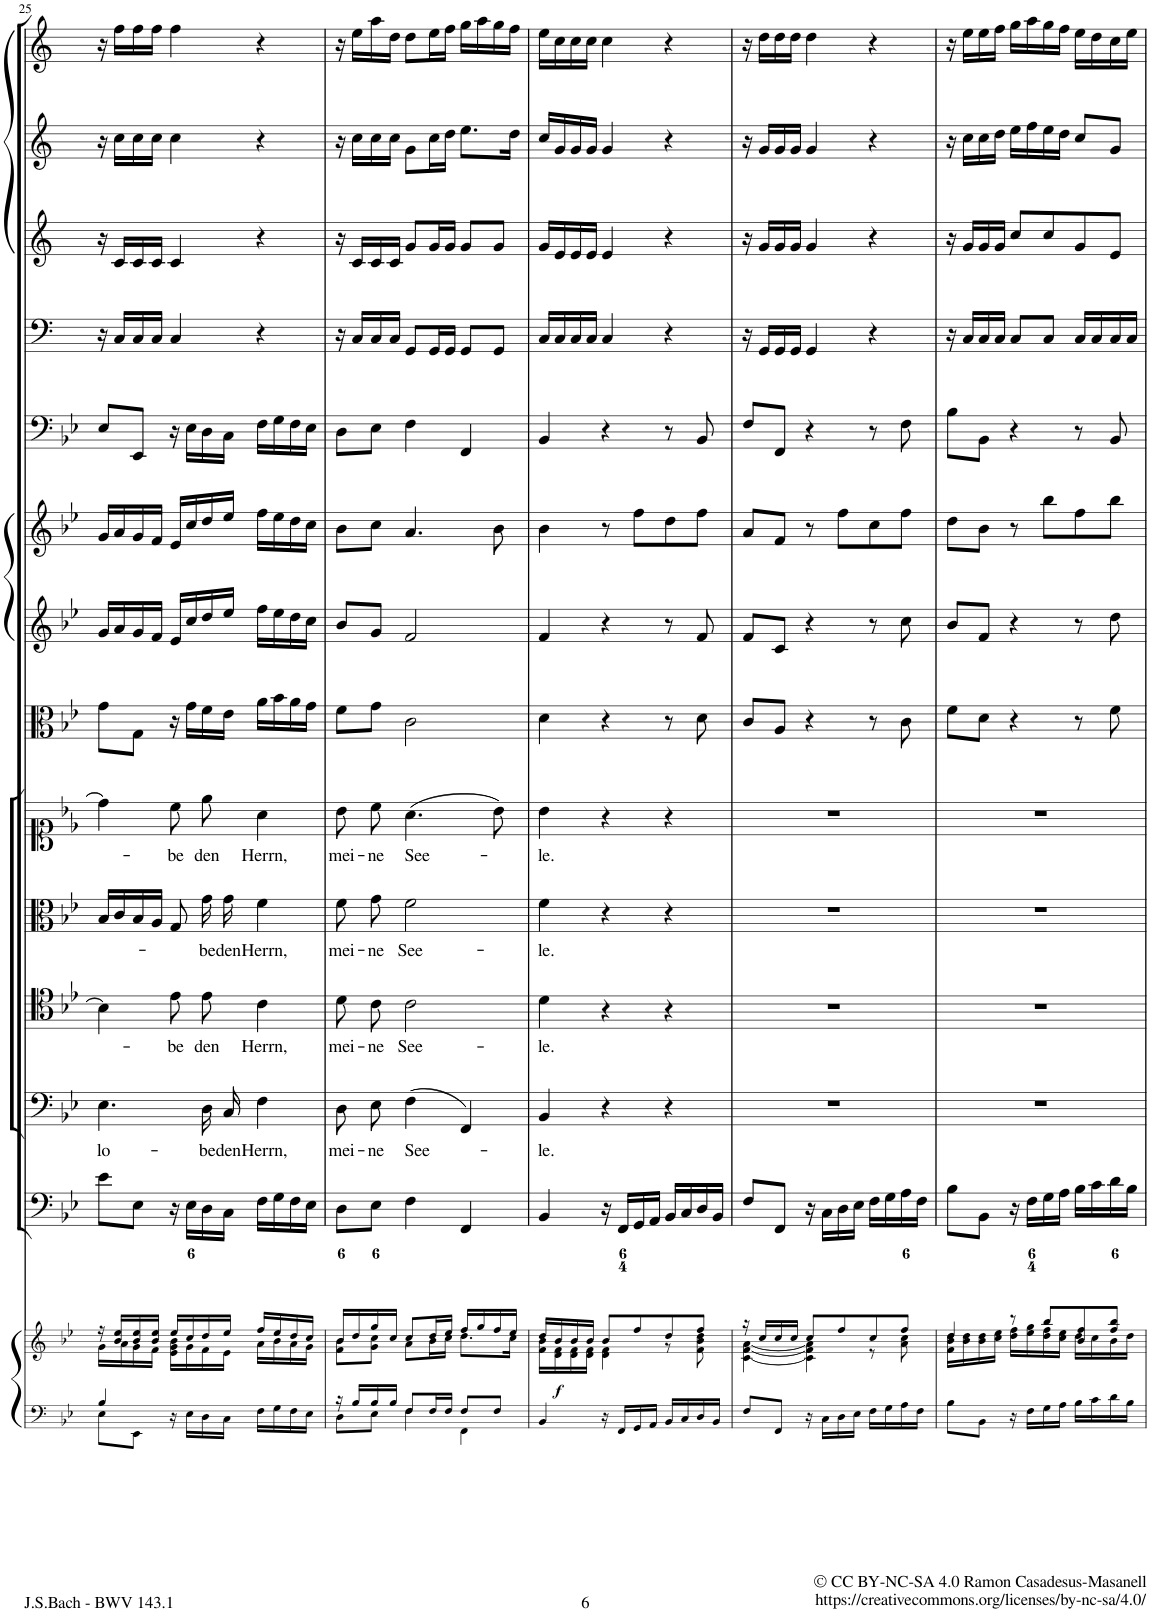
**kern	**kern	**dynam	**kern	**kern	**text	**kern	**text	**kern	**text	**kern	**text	**kern	**kern	**kern	**kern	**kern	**kern	**kern	**kern
*part14	*part14	*part14	*part13	*part12	*part12	*part11	*part11	*part10	*part10	*part9	*part9	*part8	*part7	*part6	*part5	*part4	*part3	*part2	*part1
*staff15	*staff14	*staff14/15	*staff13	*staff12	*staff12	*staff11	*staff11	*staff10	*staff10	*staff9	*staff9	*staff8	*staff7	*staff6	*staff5	*staff4	*staff3	*staff2	*staff1
*I"Piano reduction	*	*	*I"Continuo	*I"Basso	*	*I"Tenore	*	*I"Alto	*	*I"Soprano	*	*I"Viola	*I"Violino II	*I"Violino I	*I"Fagotto	*I"Timpani	*I"Corno da caccia III	*I"Corno da caccia II	*I"Corno da caccia I
*I'Pno	*	*	*	*	*	*	*	*	*	*	*	*I'Vla	*I'Vln	*I'Vln	*	*I'Timp	*	*	*
!!LO:PB:g=z
*clefF4	*clefG2	*	*clefF4	*clefF4	*	*clefC4	*	*clefC3	*	*clefC1	*	*clefC3	*clefG2	*clefG2	*clefF4	*clefF4	*clefG2	*clefG2	*clefG2
*	*	*	*	*	*	*	*	*	*	*	*	*	*	*	*	*Trd1c2	*Trd1c2	*Trd1c2	*Trd1c2
*k[b-e-]	*k[b-e-]	*	*k[b-e-]	*k[b-e-]	*	*k[b-e-]	*	*k[b-e-]	*	*k[b-e-]	*	*k[b-e-]	*k[b-e-]	*k[b-e-]	*k[b-e-]	*k[]	*k[]	*k[]	*k[]
*M3/4	*M3/4	*	*M3/4	*M3/4	*	*M3/4	*	*M3/4	*	*M3/4	*	*M3/4	*M3/4	*M3/4	*M3/4	*M3/4	*M3/4	*M3/4	*M3/4
=25	=25	=25	=25	=25	=25	=25	=25	=25	=25	=25	=25	=25	=25	=25	=25	=25	=25	=25	=25
*^	*^	*	*	*	*	*	*	*	*	*	*	*	*	*	*	*	*	*	*
!	!	!	!	!	!	!	!LO:LY:b	!	!	!	!	!	!	!	!	!	!	!	!	!	!
4B-/	8E-\L	16r	16g\LL	.	8e-\L	4.E-\	lo-	4B-\]	.	16B-/LL	.	4dd\]	.	8g\L	16g/LL	16g/LL	8E-/L	16r	16r	16r	16r
.	.	16b-/ 16ee-/LL	16a\	.	.	.	.	.	.	16c/	.	.	.	.	16a/	16a/	.	16C/LL	16c/LL	16cc\LL	16ff\LL
.	8EE-\J	16b-/ 16ee-/	16g\	.	8E-\J	.	.	.	.	16B-/	.	.	.	8G\J	16g/	16g/	8EE-/J	16C/	16c/	16cc\	16ff\
.	.	16b-/ 16ee-/JJ	16f\JJ	.	.	.	.	.	.	16A/JJ	.	.	.	.	16f/JJ	16f/JJ	.	16C/JJ	16c/JJ	16cc\JJ	16ff\JJ
!	!	!	!	!	!	!	!	!	!LO:LY:b	!	!	!	!LO:LY:b	!	!	!	!	!	!	!	!
16r	4ryy	16ee-/LL	16e-\ 16g\ 16b-\LL	.	16r	.	.	8e-\L	-be	8G/	.	8cc\L	-be	16r	16e-/LL	16e-/LL	16r	4C/	4c/	4cc\	4ff\
16E-\LL	.	16cc/	16g\	.	16E-\LL	.	.	.	.	.	.	.	.	16g\LL	16cc/	16cc/	16E-\LL	.	.	.	.
!	!	!	!	!	!	!	!LO:LY:b	!	!LO:LY:b	!	!LO:LY:b	!	!LO:LY:b	!	!	!	!	!	!	!	!
16D\	.	16dd/	16f\	.	16D\	16D/LL	-be	8e-\J	den	16g\	-be	8ee-\J	den	16f\	16dd/	16dd/	16D\	.	.	.	.
!	!	!	!	!	!	!	!LO:LY:b	!	!	!	!LO:LY:b	!	!	!	!	!	!	!	!	!	!
16C\JJ	.	16ee-/JJ	16e-\JJ	.	16C\JJ	16C/JJ	den	.	.	16g\	den	.	.	16e-\JJ	16ee-/JJ	16ee-/JJ	16C\JJ	.	.	.	.
!	!	!	!	!	!	!	!LO:LY:b	!	!LO:LY:b	!	!LO:LY:b	!	!LO:LY:b	!	!	!	!	!	!	!	!
16F\LL	4ryy	16ff/LL	16a\LL	.	16F\LL	4F\	Herrn,	4c\	Herrn,	4f\	Herrn,	4a\	Herrn,	16a\LL	16ff\LL	16ff\LL	16F\LL	4r	4r	4r	4r
16G\	.	16ee-/	16b-\	.	16G\	.	.	.	.	.	.	.	.	16b-\	16ee-\	16ee-\	16G\	.	.	.	.
16F\	.	16dd/	16a\	.	16F\	.	.	.	.	.	.	.	.	16a\	16dd\	16dd\	16F\	.	.	.	.
16E-\JJ	.	16cc/JJ	16g\JJ	.	16E-\JJ	.	.	.	.	.	.	.	.	16g\JJ	16cc\JJ	16cc\JJ	16E-\JJ	.	.	.	.
=26	=26	=26	=26	=26	=26	=26	=26	=26	=26	=26	=26	=26	=26	=26	=26	=26	=26	=26	=26	=26	=26
!	!	!	!	!	!	!	!LO:LY:b	!	!LO:LY:b	!	!LO:LY:b	!	!LO:LY:b	!	!	!	!	!	!	!	!
16r	8D\L	16b-/LL	8f\ 8b-\L	.	8D\L	8D\L	mei-	8d\L	mei-	8f\	mei-	8b-\L	mei-	8f\L	8b-/L	8b-\L	8D\L	16r	16r	16r	16r
16B-/LL	.	16dd/	.	.	.	.	.	.	.	.	.	.	.	.	.	.	.	16C/LL	16c/LL	16cc\LL	16ee\LL
!	!	!	!	!	!	!	!LO:LY:b	!	!LO:LY:b	!	!LO:LY:b	!	!LO:LY:b	!	!	!	!	!	!	!	!
16B-/	8E-\J	16gg/	8g\ 8cc\J	.	8E-\J	8E-\J	-ne	8c\J	-ne	8g\	-ne	8cc\J	-ne	8g\J	8g/J	8cc\J	8E-\J	16C/	16c/	16cc\	16aa\
16B-/JJ	.	16cc/JJ	.	.	.	.	.	.	.	.	.	.	.	.	.	.	.	16C/JJ	16c/JJ	16cc\JJ	16dd\JJ
!	!	!	!	!	!	!	!LO:LY:b	!	!LO:LY:b	!	!LO:LY:b	!	!LO:LY:b	!	!	!	!	!	!	!	!
8F/L	4F\	8cc/L	8a\L	.	4F\	(4F\	See-	2c\	See-	2f\	See-	(4.a\	See-	2c\	2f/	4.a/	4F\	8GG/L	8g/L	8g\L	8dd\L
16F/L	.	16dd/L	16b-\L	.	.	.	.	.	.	.	.	.	.	.	.	.	.	16GG/L	16g/L	16cc\L	16ee\L
16F/JJ	.	16ee-/JJ	16cc\JJ	.	.	.	.	.	.	.	.	.	.	.	.	.	.	16GG/JJ	16g/JJ	16dd\JJ	16ff\JJ
8F/L	4FF\	16ff/LL	8.dd\L	.	4FF/	4FF/)	.	.	.	.	.	.	.	.	.	.	4FF/	8GG/L	8g/L	8.ee\L	16gg\LL
.	.	16gg/	.	.	.	.	.	.	.	.	.	.	.	.	.	.	.	.	.	.	16aa\
8F/J	.	16ff/	.	.	.	.	.	.	.	.	.	8b-\)	.	.	.	8b-\	.	8GG/J	8g/J	.	16gg\
.	.	16ee-/JJ	16cc\Jk	.	.	.	.	.	.	.	.	.	.	.	.	.	.	.	.	16dd\Jk	16ff\JJ
*v	*v	*	*	*	*	*	*	*	*	*	*	*	*	*	*	*	*	*	*	*	*
=27	=27	=27	=27	=27	=27	=27	=27	=27	=27	=27	=27	=27	=27	=27	=27	=27	=27	=27	=27	=27
!	!	!	!	!	!	!LO:LY:b	!	!LO:LY:b	!	!LO:LY:b	!	!LO:LY:b	!	!	!	!	!	!	!	!
4BB-/	16dd/LL	16f\ 16b-\LL	.	4BB-/	4BB-/	-le.	4d\	-le.	4f\	-le.	4b-\	-le.	4d\	4f/	4b-\	4BB-/	16C/LL	16g/LL	16cc/LL	16ee\LL
!	!	!	!LO:DY:b	!	!	!	!	!	!	!	!	!	!	!	!	!	!	!	!	!
.	16b-/	16d\ 16f\	f	.	.	.	.	.	.	.	.	.	.	.	.	.	16C/	16e/	16g/	16cc\
.	16b-/	16d\ 16f\	.	.	.	.	.	.	.	.	.	.	.	.	.	.	16C/	16e/	16g/	16cc\
.	16b-/JJ	16d\ 16f\JJ	.	.	.	.	.	.	.	.	.	.	.	.	.	.	16C/JJ	16e/JJ	16g/JJ	16cc\JJ
16r	8b-/L	4d\ 4f\	.	16r	4r	.	4r	.	4r	.	4r	.	4r	4r	8r	4r	4C/	4e/	4g/	4cc\
16FF/LL	.	.	.	16FF/LL	.	.	.	.	.	.	.	.	.	.	.	.	.	.	.	.
16GG/	8ff/	.	.	16GG/	.	.	.	.	.	.	.	.	.	.	8ff\L	.	.	.	.	.
16AA/JJ	.	.	.	16AA/JJ	.	.	.	.	.	.	.	.	.	.	.	.	.	.	.	.
16BB-/LL	8dd/	8r	.	16BB-/LL	4r	.	4r	.	4r	.	4r	.	8r	8r	8dd\	8r	4r	4r	4r	4r
16C/	.	.	.	16C/	.	.	.	.	.	.	.	.	.	.	.	.	.	.	.	.
16D/	8ff/J	8f\ 8b-\ 8dd\	.	16D/	.	.	.	.	.	.	.	.	8d\	8f/	8ff\J	8BB-/	.	.	.	.
16BB-/JJ	.	.	.	16BB-/JJ	.	.	.	.	.	.	.	.	.	.	.	.	.	.	.	.
=28	=28	=28	=28	=28	=28	=28	=28	=28	=28	=28	=28	=28	=28	=28	=28	=28	=28	=28	=28	=28
8F/L	16r	[4c\ [4f\ [4a\	.	8F/L	2.r	.	2.r	.	2.r	.	2.r	.	8c/L	8f/L	8a/L	8F/L	16r	16r	16r	16r
.	16cc/LL	.	.	.	.	.	.	.	.	.	.	.	.	.	.	.	16GG/LL	16g/LL	16g/LL	16dd\LL
8FF/J	16cc/	.	.	8FF/J	.	.	.	.	.	.	.	.	8A/J	8c/J	8f/J	8FF/J	16GG/	16g/	16g/	16dd\
.	16cc/JJ	.	.	.	.	.	.	.	.	.	.	.	.	.	.	.	16GG/JJ	16g/JJ	16g/JJ	16dd\JJ
16r	8cc/L	4c\] 4f\] 4a\]	.	16r	.	.	.	.	.	.	.	.	4r	4r	8r	4r	4GG/	4g/	4g/	4dd\
16C\LL	.	.	.	16C\LL	.	.	.	.	.	.	.	.	.	.	.	.	.	.	.	.
16D\	8ff/	.	.	16D\	.	.	.	.	.	.	.	.	.	.	8ff\L	.	.	.	.	.
16E-\JJ	.	.	.	16E-\JJ	.	.	.	.	.	.	.	.	.	.	.	.	.	.	.	.
16F\LL	8cc/	8r	.	16F\LL	.	.	.	.	.	.	.	.	8r	8r	8cc\	8r	4r	4r	4r	4r
16G\	.	.	.	16G\	.	.	.	.	.	.	.	.	.	.	.	.	.	.	.	.
16A\	8ff/J	8a\ 8cc\	.	16A\	.	.	.	.	.	.	.	.	8c\	8cc\	8ff\J	8F\	.	.	.	.
16F\JJ	.	.	.	16F\JJ	.	.	.	.	.	.	.	.	.	.	.	.	.	.	.	.
=29	=29	=29	=29	=29	=29	=29	=29	=29	=29	=29	=29	=29	=29	=29	=29	=29	=29	=29	=29	=29
8B-\L	4dd/	16f\ 16b-\ 16dd\LL	.	8B-\L	2.r	.	2.r	.	2.r	.	2.r	.	8f\L	8b-/L	8dd\L	8B-\L	16r	16r	16r	16r
.	.	16b-\ 16dd\	.	.	.	.	.	.	.	.	.	.	.	.	.	.	16C/LL	16g/LL	16cc\LL	16ee\LL
8BB-\J	.	16b-\ 16dd\	.	8BB-\J	.	.	.	.	.	.	.	.	8d\J	8f/J	8b-\J	8BB-\J	16C/	16g/	16cc\	16ee\
.	.	16cc\ 16ee-\JJ	.	.	.	.	.	.	.	.	.	.	.	.	.	.	16C/JJ	16g/JJ	16dd\JJ	16ff\JJ
16r	8r	16dd\ 16ff\LL	.	16r	.	.	.	.	.	.	.	.	4r	4r	8r	4r	8C/L	8cc/L	16ee\LL	16gg\LL
16F\LL	.	16ee-\ 16gg\	.	16F\LL	.	.	.	.	.	.	.	.	.	.	.	.	.	.	16ff\	16aa\
16G\	8bb-/L	16dd\ 16ff\	.	16G\	.	.	.	.	.	.	.	.	.	.	8bb-\L	.	8C/J	8cc/	16ee\	16gg\
16A\JJ	.	16cc\ 16ee-\JJ	.	16A\JJ	.	.	.	.	.	.	.	.	.	.	.	.	.	.	16dd\JJ	16ff\JJ
16B-\LL	8b-/ 8ff/	16dd\LL	.	16B-\LL	.	.	.	.	.	.	.	.	8r	8r	8ff\	8r	16C/LL	8g/	8cc/L	16ee\LL
16c\	.	16cc\	.	16c\	.	.	.	.	.	.	.	.	.	.	.	.	16C/	.	.	16dd\
16d\	8ff/ 8bb-/J	16b-\	.	16d\	.	.	.	.	.	.	.	.	8f\	8dd\	8bb-\J	8BB-/	16C/	8e/J	8g/J	16cc\
16B-\JJ	.	16dd\JJ	.	16B-\JJ	.	.	.	.	.	.	.	.	.	.	.	.	16C/JJ	.	.	16ee\JJ
*	*v	*v	*	*	*	*	*	*	*	*	*	*	*	*	*	*	*	*	*	*
=	=	=	=	=	=	=	=	=	=	=	=	=	=	=	=	=	=	=	=
*-	*-	*-	*-	*-	*-	*-	*-	*-	*-	*-	*-	*-	*-	*-	*-	*-	*-	*-	*-
